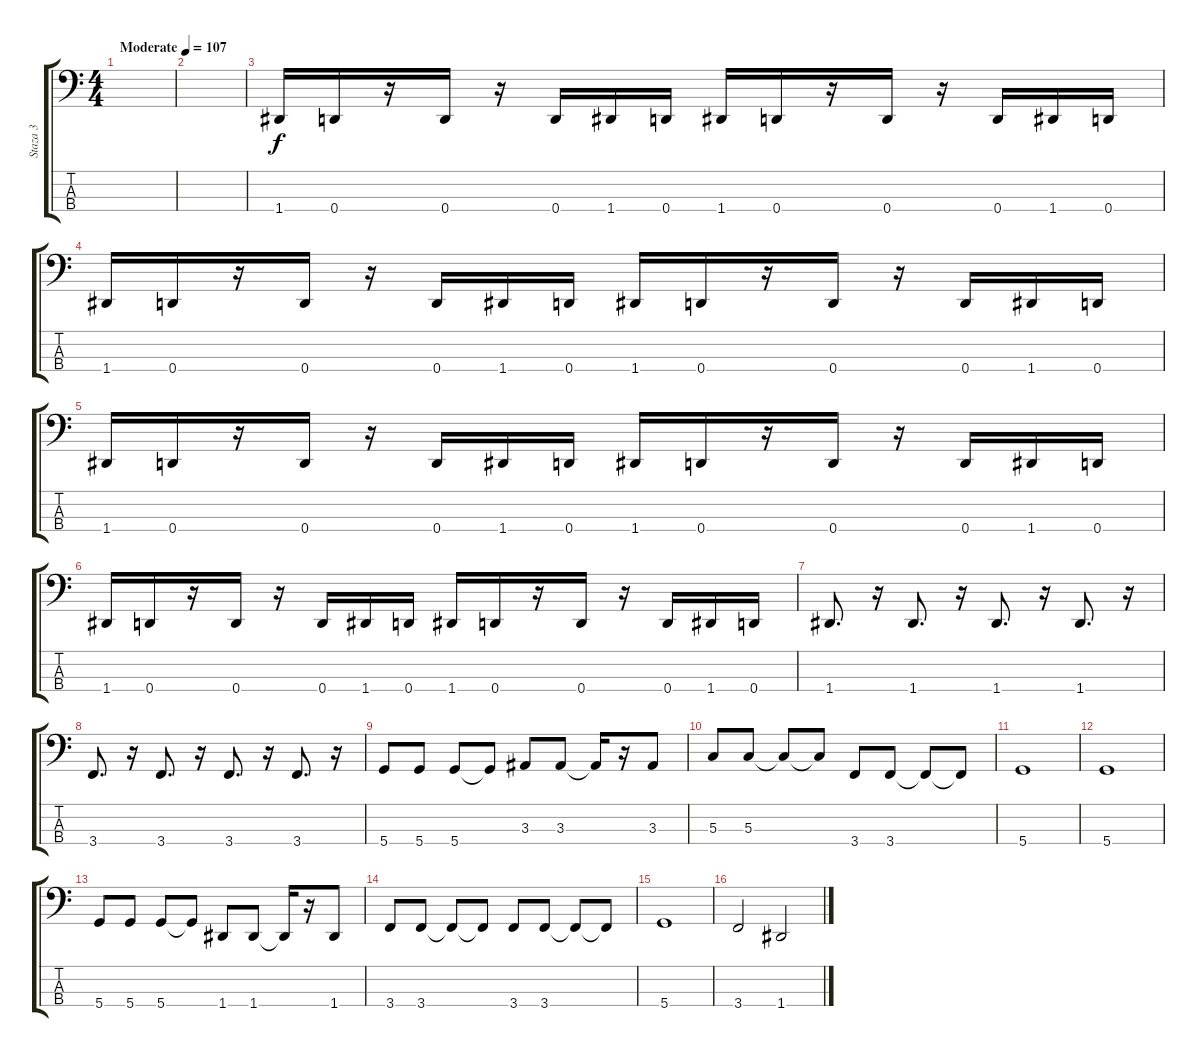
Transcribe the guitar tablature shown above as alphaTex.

\track ("Staza 3" "Staza 3") {instrument electricbassfinger}
\staff {score tabs}
\tuning (F2 C2 G1 D1) {hide}
\ts (4 4)
\tempo (107 "Moderate")
\clef f4
\ks c
|
|
1.4.16 0.4.16 r.16 0.4.16 r.16 0.4.16 1.4.16 0.4.16 1.4.16 0.4.16 r.16 0.4.16 r.16 0.4.16 1.4.16 0.4.16 |
1.4.16 0.4.16 r.16 0.4.16 r.16 0.4.16 1.4.16 0.4.16 1.4.16 0.4.16 r.16 0.4.16 r.16 0.4.16 1.4.16 0.4.16 |
1.4.16 0.4.16 r.16 0.4.16 r.16 0.4.16 1.4.16 0.4.16 1.4.16 0.4.16 r.16 0.4.16 r.16 0.4.16 1.4.16 0.4.16 |
1.4.16 0.4.16 r.16 0.4.16 r.16 0.4.16 1.4.16 0.4.16 1.4.16 0.4.16 r.16 0.4.16 r.16 0.4.16 1.4.16 0.4.16 |
1.4.8{d} r.16 1.4.8{d} r.16 1.4.8{d} r.16 1.4.8{d} r.16 |
3.4.8{d} r.16 3.4.8{d} r.16 3.4.8{d} r.16 3.4.8{d} r.16 |
5.4.8 5.4.8 5.4.8 5.4{t}.8 3.3.8 3.3.8 3.3{t}.16 r.16 3.3.8 |
5.3.8 5.3.8 5.3{t}.8 5.3{t}.8 3.4.8 3.4.8 3.4{t}.8 3.4{t}.8 |
5.4.1 |
5.4.1 |
5.4.8 5.4.8 5.4.8 5.4{t}.8 1.4.8 1.4.8 1.4{t}.16 r.16 1.4.8 |
3.4.8 3.4.8 3.4{t}.8 3.4{t}.8 3.4.8 3.4.8 3.4{t}.8 3.4{t}.8 |
5.4.1 |
3.4.2 1.4.2
